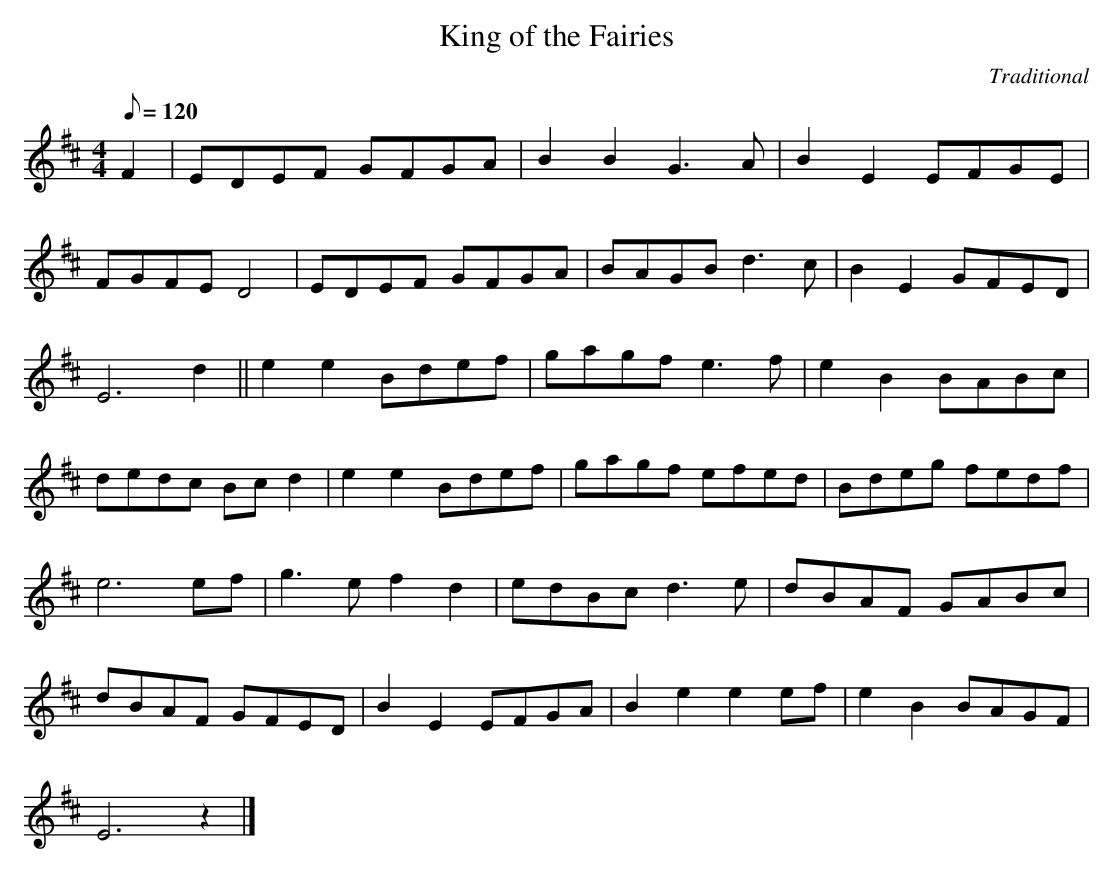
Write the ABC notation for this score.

X:1
T:King of the Fairies
M:4/4
L:1/8
Q:120     %Tempo
C:Traditional
K:D
F2 |EDEF GFGA |B2 B2 G3 A |B2 E2 EFGE |
FGFE D4 |EDEF GFGA |BAGB d3 c |B2 E2 GFED |
E6 d2 ||e2 e2 Bdef |gagf e3 f |e2 B2 BABc |
dedc Bc d2 |e2 e2 Bdef |gagf efed |Bdeg fedf |
e6 ef |g3 e f2 d2 |edBc d3 e |dBAF GABc |
dBAF GFED |B2 E2 EFGA |B2 e2 e2 ef |e2 B2 BAGF |
E6 z2 |]
     %End of file
